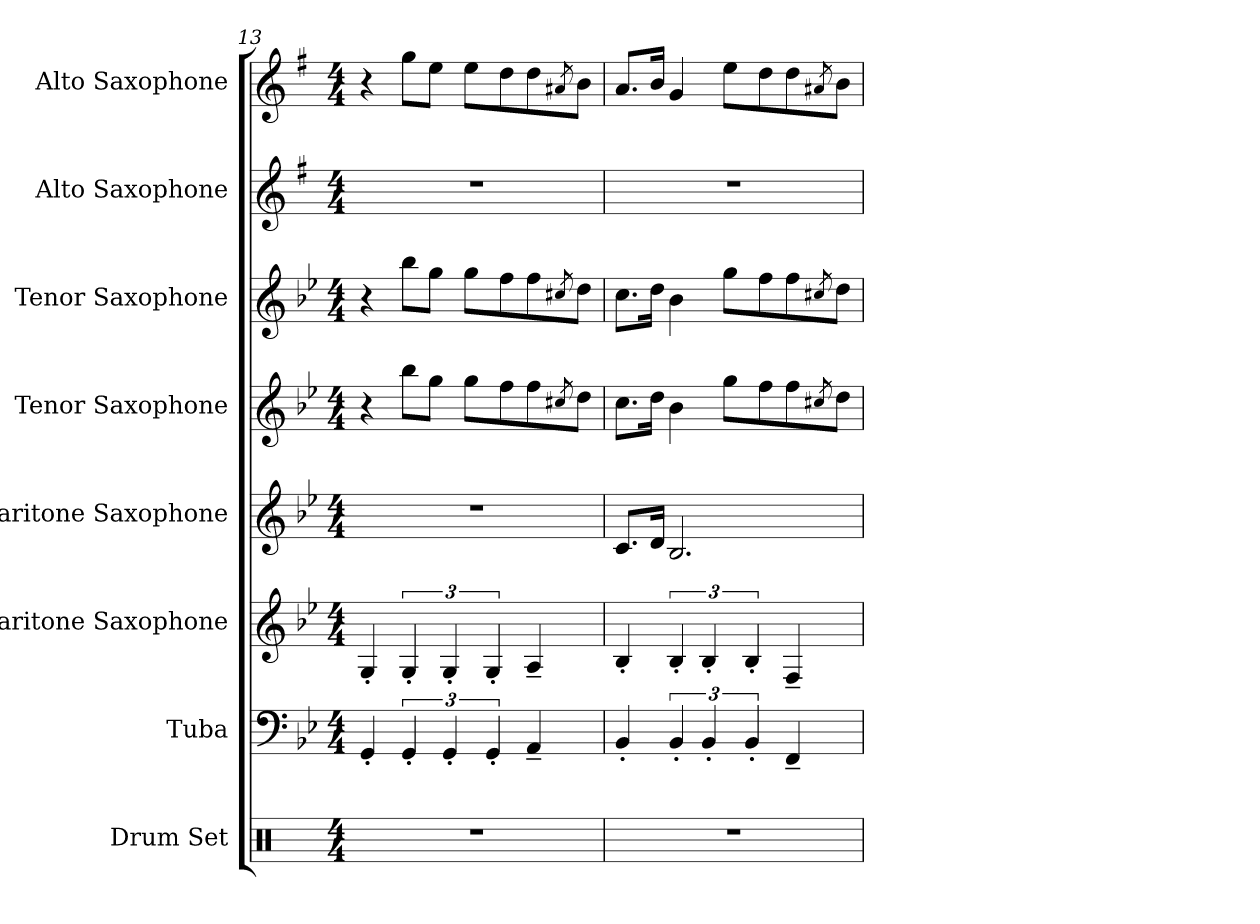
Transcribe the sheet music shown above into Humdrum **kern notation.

**kern	**kern	**kern	**kern	**kern	**kern	**kern	**kern
*part8	*part7	*part6	*part5	*part4	*part3	*part2	*part1
*staff8	*staff7	*staff6	*staff5	*staff4	*staff3	*staff2	*staff1
*I"Drum Set	*I"Tuba	*I"Baritone Saxophone	*I"Baritone Saxophone	*I"Tenor Saxophone	*I"Tenor Saxophone	*I"Alto Saxophone	*I"Alto Saxophone
*I'Drs.	*I'Tba.	*I'Bar. Sax.	*I'Bar. Sax.	*I'T. Sax.	*I'T. Sax.	*I'A. Sax.	*I'A. Sax.
*clefX	*clefF4	*clefG2	*clefG2	*clefG2	*clefG2	*clefG2	*clefG2
*	*	*ITrd12c21	*ITrd12c21	*ITrd8c14	*ITrd8c14	*ITrd5c9	*ITrd5c9
*k[]	*k[b-e-]	*k[b-e-]	*k[b-e-]	*k[b-e-]	*k[b-e-]	*k[b-e-]	*k[b-e-]
*M4/4	*M4/4	*M4/4	*M4/4	*M4/4	*M4/4	*M4/4	*M4/4
=13	=13	=13	=13	=13	=13	=13	=13
1r	4GG'/	4GG'/	1r	4r	4r	1r	4r
.	6GG'/	6GG'/	.	8b-\L	8b-\L	.	8b-\L
.	.	.	.	8g\J	8g\J	.	8g\J
.	6GG'/	6GG'/	.	.	.	.	.
.	.	.	.	8g\L	8g\L	.	8g\L
.	6GG'/	6GG'/	.	.	.	.	.
.	.	.	.	8f\	8f\	.	8f\
.	4AA~/	4AA~/	.	8f\	8f\	.	8f\
.	.	.	.	8qc#X/	8qc#X/	.	8qc#X/
.	.	.	.	8d\J	8d\J	.	8d\J
=14	=14	=14	=14	=14	=14	=14	=14
1r	4BB-'/	4BB-'/	8.C/L	8.c\L	8.c\L	1r	8.c/L
.	.	.	16D/Jk	16d\Jk	16d\Jk	.	16d/Jk
.	6BB-'/	6BB-'/	2.BB-/	4B-\	4B-\	.	4B-/
.	6BB-'/	6BB-'/	.	.	.	.	.
.	.	.	.	8g\L	8g\L	.	8g\L
.	6BB-'/	6BB-'/	.	.	.	.	.
.	.	.	.	8f\	8f\	.	8f\
.	4FF~/	4FF~/	.	8f\	8f\	.	8f\
.	.	.	.	8qc#X/	8qc#X/	.	8qc#X/
.	.	.	.	8d\J	8d\J	.	8d\J
=	=	=	=	=	=	=	=
*-	*-	*-	*-	*-	*-	*-	*-
